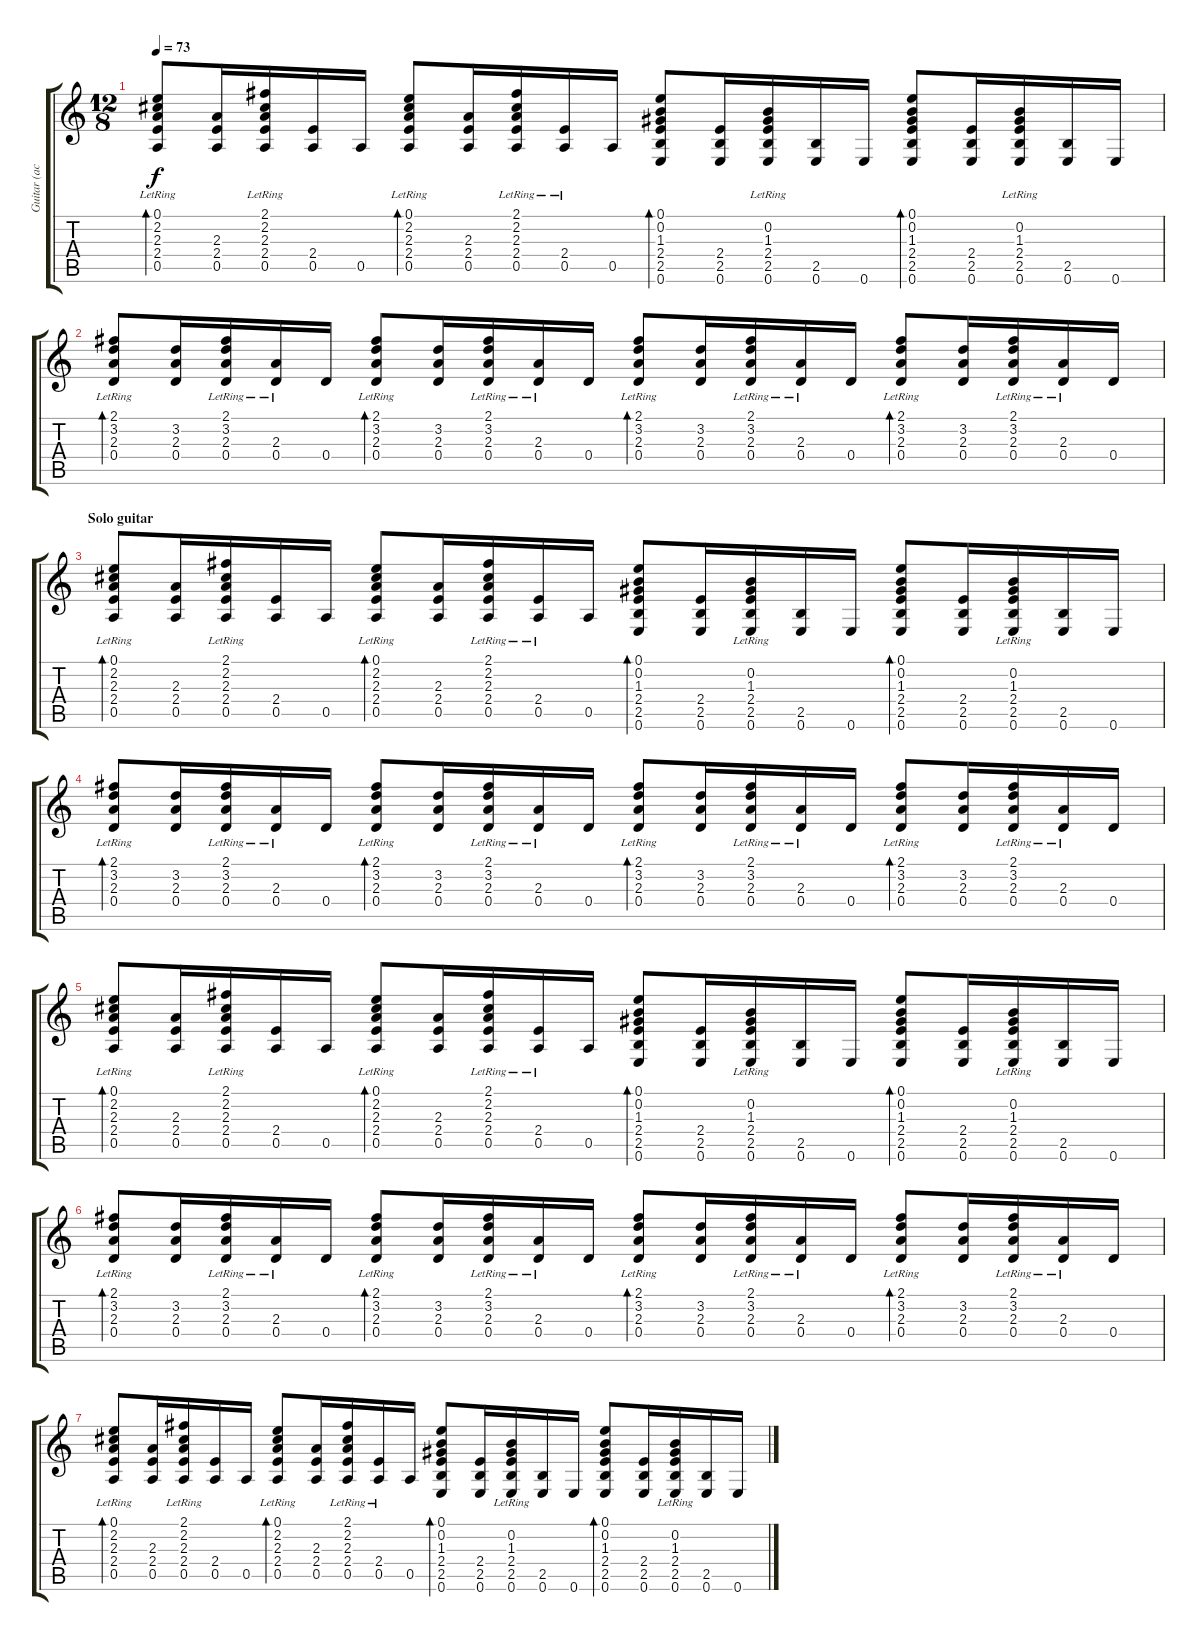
\track ("Guitar (acoustic 2)" "Guitar (ac") {instrument acousticguitarsteel}
\staff {score tabs}
\tuning (E4 B3 G3 D3 A2 E2) {hide}
\ts (12 8)
\section ("" "")
\tempo 73
\clef g2
\ks c
(0.1{lr} 2.2{lr} 2.3 2.4 0.5).8{bd 60 dy f} (2.3 2.4 0.5).16 (2.1{lr} 2.2{lr} 2.3{lr} 2.4 0.5).16 (2.4 0.5).16 0.5.16 (0.1{lr} 2.2{lr} 2.3 2.4 0.5).8{bd 60} (2.3 2.4 0.5).16 (2.1{lr} 2.2{lr} 2.3{lr} 2.4 0.5).16 (2.4{lr} 0.5).16 0.5.16 (0.1 0.2 1.3 2.4 2.5 0.6).8{bd 60} (2.4 2.5 0.6).16 (0.2{lr} 1.3{lr} 2.4{lr} 2.5 0.6).16 (2.5 0.6).16 0.6.16 (0.1 0.2 1.3 2.4 2.5 0.6).8{bd 60} (2.4 2.5 0.6).16 (0.2{lr} 1.3{lr} 2.4{lr} 2.5 0.6).16 (2.5 0.6).16 0.6.16 |
(2.1{lr} 3.2{lr} 2.3 0.4).8{bd 60} (3.2 2.3 0.4).16 (2.1{lr} 3.2{lr} 2.3 0.4).16 (2.3{lr} 0.4).16 0.4.16 (2.1{lr} 3.2{lr} 2.3 0.4).8{bd 60} (3.2 2.3 0.4).16 (2.1{lr} 3.2{lr} 2.3 0.4).16 (2.3{lr} 0.4).16 0.4.16 (2.1{lr} 3.2{lr} 2.3 0.4).8{bd 60} (3.2 2.3 0.4).16 (2.1{lr} 3.2{lr} 2.3 0.4).16 (2.3{lr} 0.4).16 0.4.16 (2.1{lr} 3.2{lr} 2.3 0.4).8{bd 60} (3.2 2.3 0.4).16 (2.1{lr} 3.2{lr} 2.3 0.4).16 (2.3{lr} 0.4).16 0.4.16 |
\section ("" "Solo guitar")
(0.1{lr} 2.2{lr} 2.3 2.4 0.5).8{bd 60} (2.3 2.4 0.5).16 (2.1{lr} 2.2{lr} 2.3{lr} 2.4 0.5).16 (2.4 0.5).16 0.5.16 (0.1{lr} 2.2{lr} 2.3 2.4 0.5).8{bd 60} (2.3 2.4 0.5).16 (2.1{lr} 2.2{lr} 2.3{lr} 2.4 0.5).16 (2.4{lr} 0.5).16 0.5.16 (0.1 0.2 1.3 2.4 2.5 0.6).8{bd 60} (2.4 2.5 0.6).16 (0.2{lr} 1.3{lr} 2.4{lr} 2.5 0.6).16 (2.5 0.6).16 0.6.16 (0.1 0.2 1.3 2.4 2.5 0.6).8{bd 60} (2.4 2.5 0.6).16 (0.2{lr} 1.3{lr} 2.4{lr} 2.5 0.6).16 (2.5 0.6).16 0.6.16 |
(2.1{lr} 3.2{lr} 2.3 0.4).8{bd 60} (3.2 2.3 0.4).16 (2.1{lr} 3.2{lr} 2.3 0.4).16 (2.3{lr} 0.4).16 0.4.16 (2.1{lr} 3.2{lr} 2.3 0.4).8{bd 60} (3.2 2.3 0.4).16 (2.1{lr} 3.2{lr} 2.3 0.4).16 (2.3{lr} 0.4).16 0.4.16 (2.1{lr} 3.2{lr} 2.3 0.4).8{bd 60} (3.2 2.3 0.4).16 (2.1{lr} 3.2{lr} 2.3 0.4).16 (2.3{lr} 0.4).16 0.4.16 (2.1{lr} 3.2{lr} 2.3 0.4).8{bd 60} (3.2 2.3 0.4).16 (2.1{lr} 3.2{lr} 2.3 0.4).16 (2.3{lr} 0.4).16 0.4.16 |
(0.1{lr} 2.2{lr} 2.3 2.4 0.5).8{bd 60} (2.3 2.4 0.5).16 (2.1{lr} 2.2{lr} 2.3{lr} 2.4 0.5).16 (2.4 0.5).16 0.5.16 (0.1{lr} 2.2{lr} 2.3 2.4 0.5).8{bd 60} (2.3 2.4 0.5).16 (2.1{lr} 2.2{lr} 2.3{lr} 2.4 0.5).16 (2.4{lr} 0.5).16 0.5.16 (0.1 0.2 1.3 2.4 2.5 0.6).8{bd 60} (2.4 2.5 0.6).16 (0.2{lr} 1.3{lr} 2.4{lr} 2.5 0.6).16 (2.5 0.6).16 0.6.16 (0.1 0.2 1.3 2.4 2.5 0.6).8{bd 60} (2.4 2.5 0.6).16 (0.2{lr} 1.3{lr} 2.4{lr} 2.5 0.6).16 (2.5 0.6).16 0.6.16 |
(2.1{lr} 3.2{lr} 2.3 0.4).8{bd 60} (3.2 2.3 0.4).16 (2.1{lr} 3.2{lr} 2.3 0.4).16 (2.3{lr} 0.4).16 0.4.16 (2.1{lr} 3.2{lr} 2.3 0.4).8{bd 60} (3.2 2.3 0.4).16 (2.1{lr} 3.2{lr} 2.3 0.4).16 (2.3{lr} 0.4).16 0.4.16 (2.1{lr} 3.2{lr} 2.3 0.4).8{bd 60} (3.2 2.3 0.4).16 (2.1{lr} 3.2{lr} 2.3 0.4).16 (2.3{lr} 0.4).16 0.4.16 (2.1{lr} 3.2{lr} 2.3 0.4).8{bd 60} (3.2 2.3 0.4).16 (2.1{lr} 3.2{lr} 2.3 0.4).16 (2.3{lr} 0.4).16 0.4.16 |
(0.1{lr} 2.2{lr} 2.3 2.4 0.5).8{bd 60} (2.3 2.4 0.5).16 (2.1{lr} 2.2{lr} 2.3{lr} 2.4 0.5).16 (2.4 0.5).16 0.5.16 (0.1{lr} 2.2{lr} 2.3 2.4 0.5).8{bd 60} (2.3 2.4 0.5).16 (2.1{lr} 2.2{lr} 2.3{lr} 2.4 0.5).16 (2.4{lr} 0.5).16 0.5.16 (0.1 0.2 1.3 2.4 2.5 0.6).8{bd 60} (2.4 2.5 0.6).16 (0.2{lr} 1.3{lr} 2.4{lr} 2.5 0.6).16 (2.5 0.6).16 0.6.16 (0.1 0.2 1.3 2.4 2.5 0.6).8{bd 60} (2.4 2.5 0.6).16 (0.2{lr} 1.3{lr} 2.4{lr} 2.5 0.6).16 (2.5 0.6).16 0.6.16
